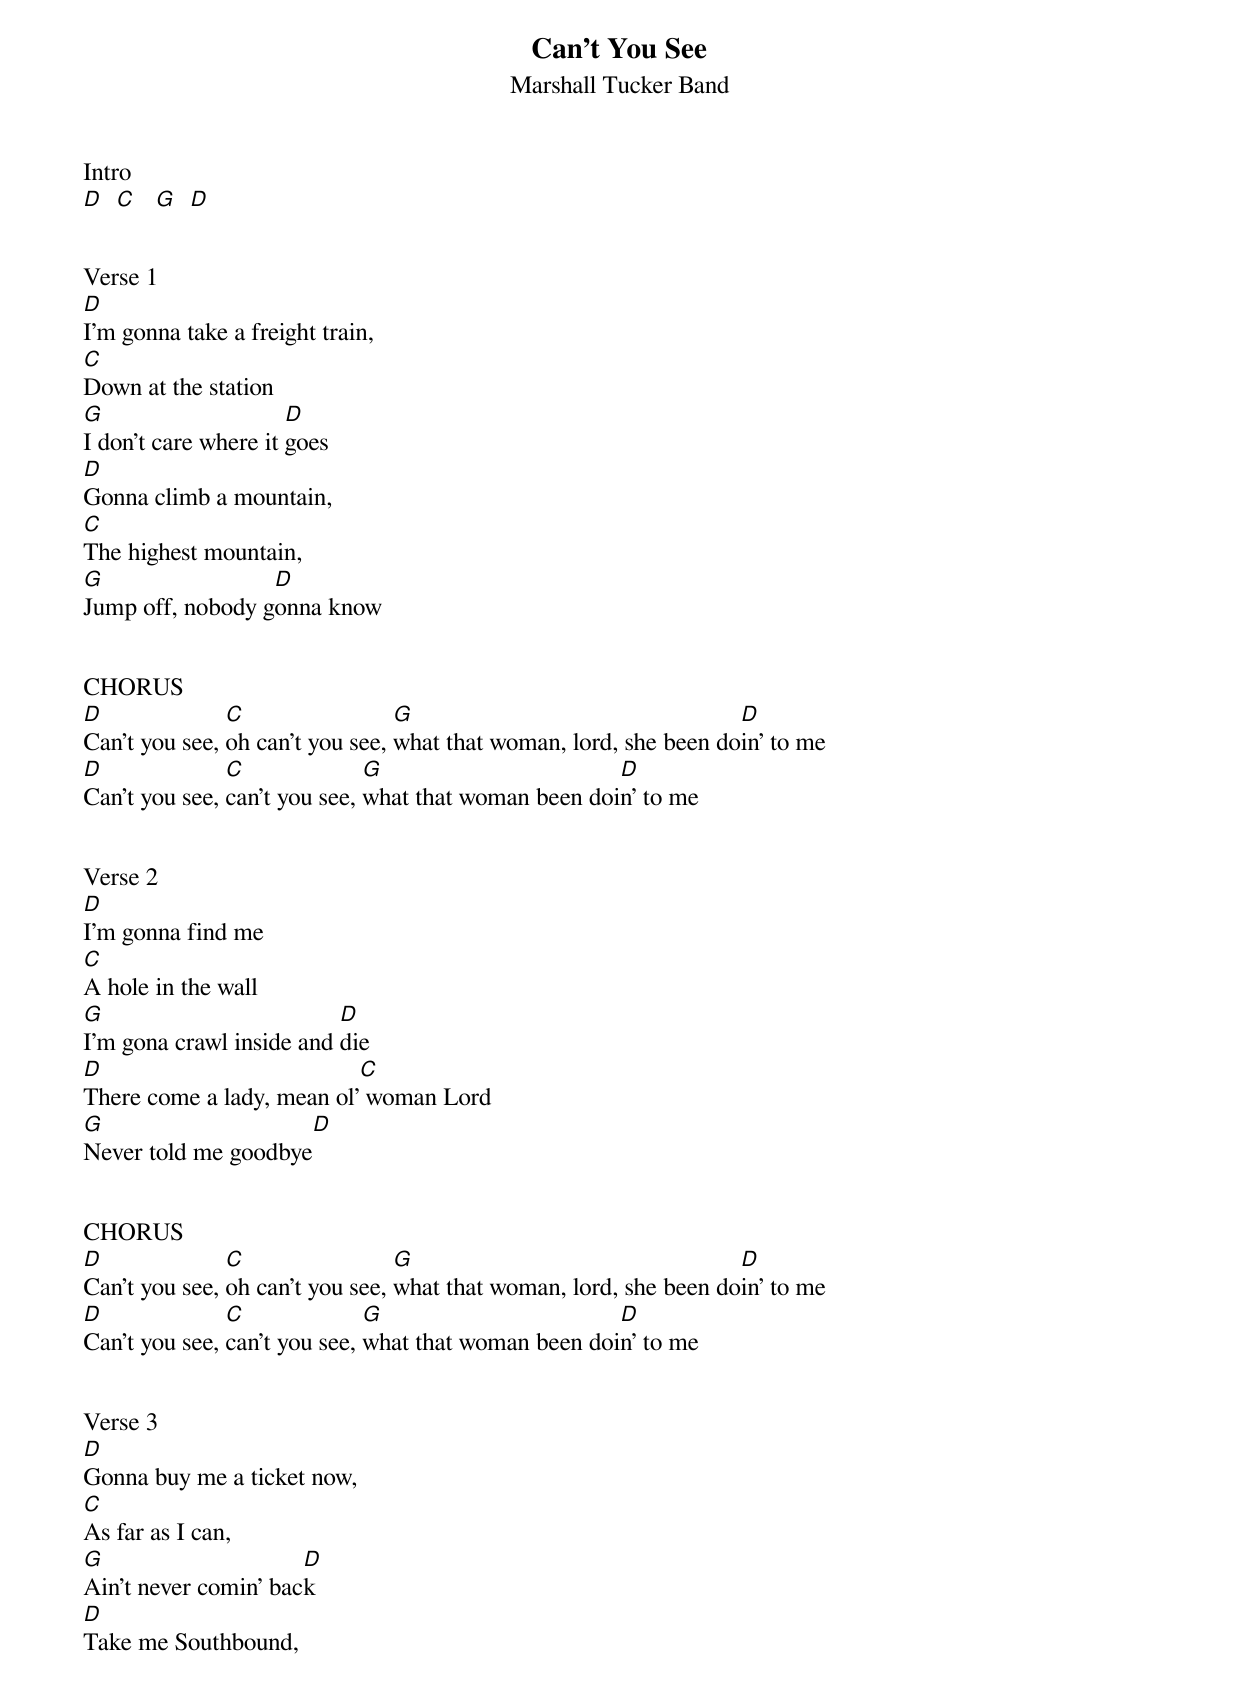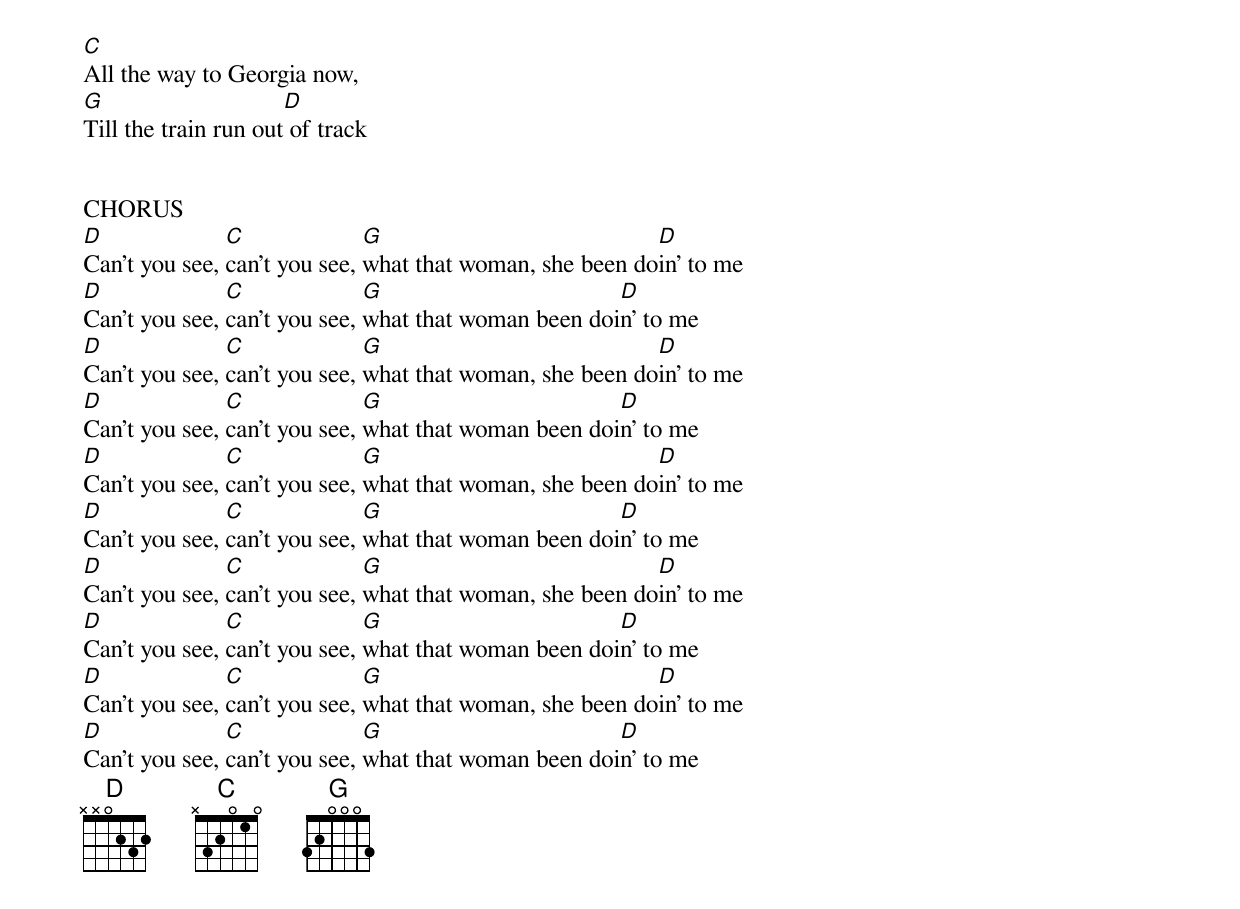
{t: Can't You See}
{st: Marshall Tucker Band}
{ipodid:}

Intro
[D]  [C]   [G]  [D]


Verse 1
[D]I'm gonna take a freight train,
[C]Down at the station
[G]I don't care where it [D]goes
[D]Gonna climb a mountain,
[C]The highest mountain,
[G]Jump off, nobody g[D]onna know


CHORUS
[D]Can't you see, [C]oh can't you see, [G]what that woman, lord, she been do[D]in' to me
[D]Can't you see, [C]can't you see, [G]what that woman been doi[D]n' to me


Verse 2
[D]I'm gonna find me
[C]A hole in the wall
[G]I'm gona crawl inside and [D]die
[D]There come a lady, mean ol'[C] woman Lord
[G]Never told me goodbye[D]


CHORUS
[D]Can't you see, [C]oh can't you see, [G]what that woman, lord, she been do[D]in' to me
[D]Can't you see, [C]can't you see, [G]what that woman been doi[D]n' to me


Verse 3
[D]Gonna buy me a ticket now,
[C]As far as I can,
[G]Ain't never comin' bac[D]k
[D]Take me Southbound,
[C]All the way to Georgia now,
[G]Till the train run out[D] of track


CHORUS
[D]Can't you see, [C]can't you see, [G]what that woman, she been do[D]in' to me
[D]Can't you see, [C]can't you see, [G]what that woman been doi[D]n' to me
[D]Can't you see, [C]can't you see, [G]what that woman, she been do[D]in' to me
[D]Can't you see, [C]can't you see, [G]what that woman been doi[D]n' to me
[D]Can't you see, [C]can't you see, [G]what that woman, she been do[D]in' to me
[D]Can't you see, [C]can't you see, [G]what that woman been doi[D]n' to me
[D]Can't you see, [C]can't you see, [G]what that woman, she been do[D]in' to me
[D]Can't you see, [C]can't you see, [G]what that woman been doi[D]n' to me
[D]Can't you see, [C]can't you see, [G]what that woman, she been do[D]in' to me
[D]Can't you see, [C]can't you see, [G]what that woman been doi[D]n' to me
